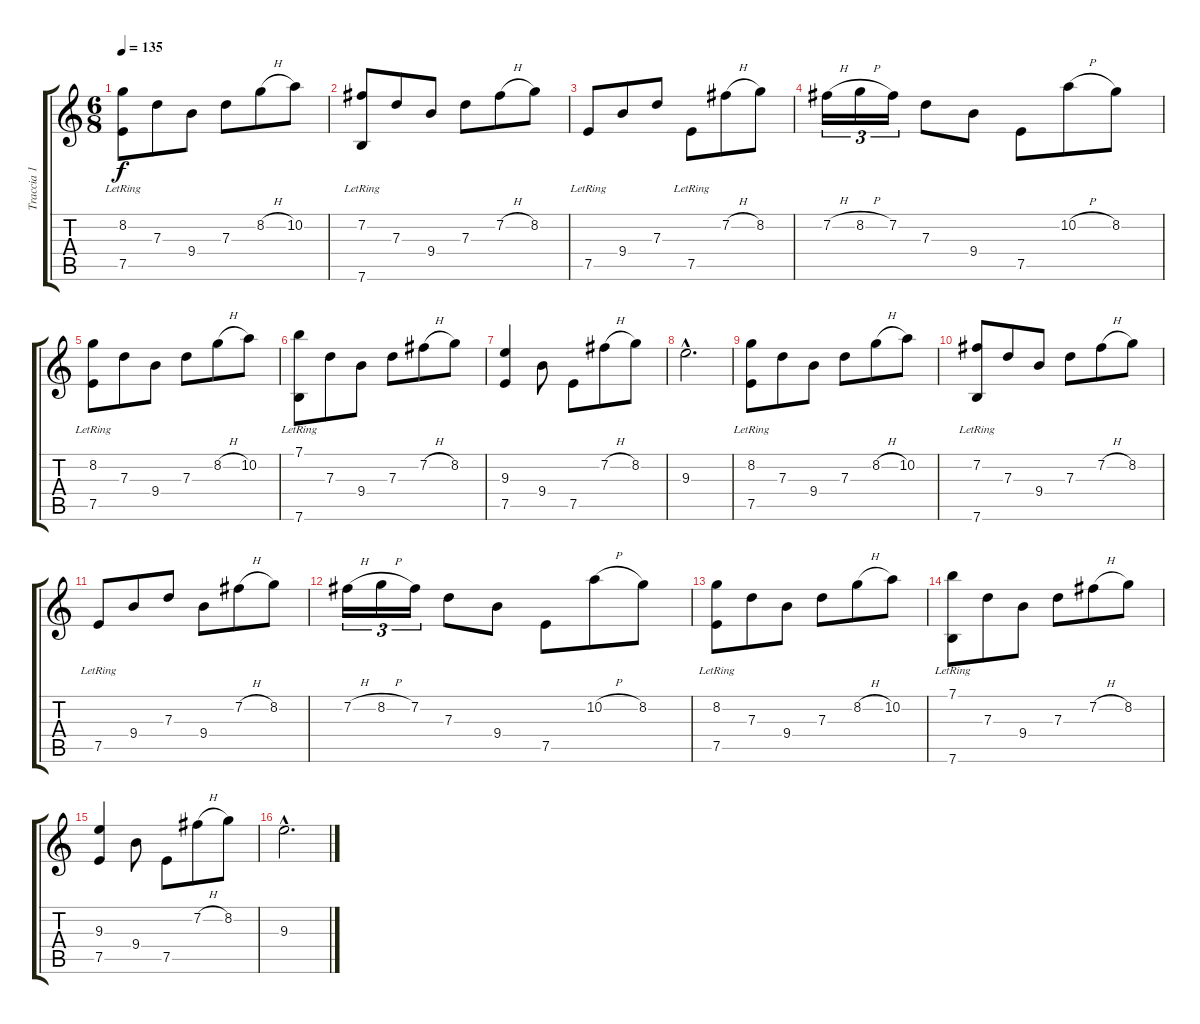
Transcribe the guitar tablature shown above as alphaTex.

\track ("Traccia 1" "Traccia 1") {instrument acousticguitarnylon}
\staff {score tabs}
\tuning (E4 B3 G3 D3 A2 E2) {hide}
\ts (6 8)
\tempo 135
\clef g2
\ks c
(8.2 7.5{lr}).8{dy f} 7.3.8 9.4.8 7.3.8 8.2{h}.8 10.2.8 |
(7.2 7.6{lr}).8 7.3.8 9.4.8 7.3.8 7.2{h}.8 8.2.8 |
7.5{lr}.8 9.4.8 7.3.8 7.5{lr}.8 7.2{h}.8 8.2.8 |
7.2{h}.16{tu (3 2)} 8.2{h}.16{tu (3 2)} 7.2.16{tu (3 2)} 7.3.8 9.4.8 7.5.8 10.2{h}.8 8.2.8 |
(8.2 7.5{lr}).8 7.3.8 9.4.8 7.3.8 8.2{h}.8 10.2.8 |
(7.1 7.6{lr}).8 7.3.8 9.4.8 7.3.8 7.2{h}.8 8.2.8 |
(9.3 7.5).4 9.4.8 7.5.8 7.2{h}.8 8.2.8 |
9.3{hac}.2{d} |
(8.2 7.5{lr}).8 7.3.8 9.4.8 7.3.8 8.2{h}.8 10.2.8 |
(7.2 7.6{lr}).8 7.3.8 9.4.8 7.3.8 7.2{h}.8 8.2.8 |
7.5{lr}.8 9.4.8 7.3.8 9.4.8 7.2{h}.8 8.2.8 |
7.2{h}.16{tu (3 2)} 8.2{h}.16{tu (3 2)} 7.2.16{tu (3 2)} 7.3.8 9.4.8 7.5.8 10.2{h}.8 8.2.8 |
(8.2 7.5{lr}).8 7.3.8 9.4.8 7.3.8 8.2{h}.8 10.2.8 |
(7.1 7.6{lr}).8 7.3.8 9.4.8 7.3.8 7.2{h}.8 8.2.8 |
(9.3 7.5).4 9.4.8 7.5.8 7.2{h}.8 8.2.8 |
9.3{hac}.2{d}
